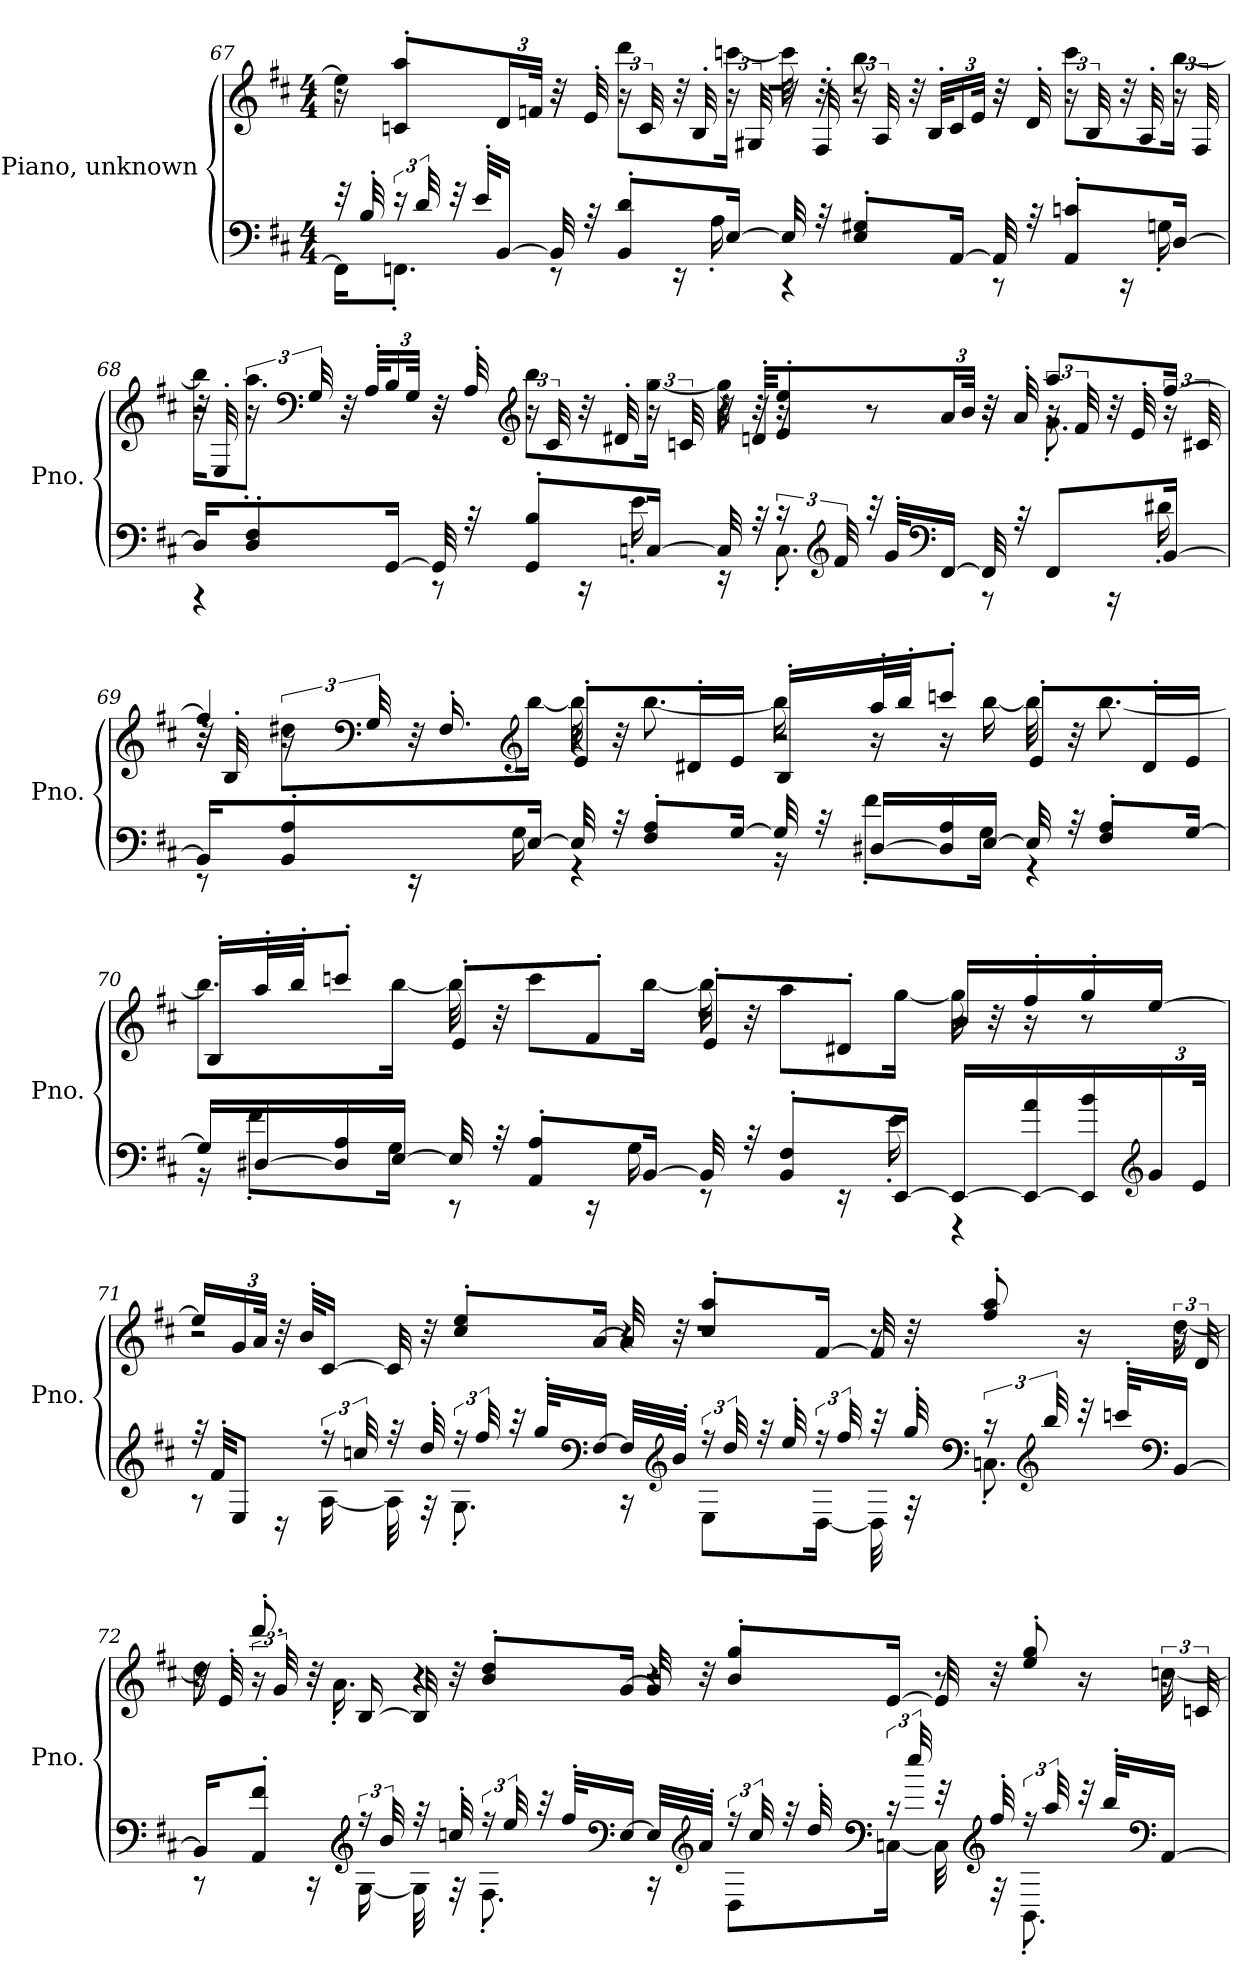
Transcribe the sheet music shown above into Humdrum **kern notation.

**kern	**kern
*part1	*part1
*staff2	*staff1
*I"Piano, unknown	*
*I'Pno.	*
!!LO:LB:g=z
*clefF4	*clefG2
*k[f#c#]	*k[f#c#]
*M4/4	*M4/4
=67	=67
*^	*^
*	*	*	*^
32r	16FF\KL]	1r	4ee\]	16r
32B'/	.	.	.	.
24r	8.FFn'\J	.	.	8cn/' 8aa/'L
48d/	.	.	.	.
32r	.	.	.	.
32e'/KLL	.	.	.	.
*	*	*	*	*Xbrackettup
[16BB/JJ	.	.	.	24d/L
.	.	.	.	48fn/JJk
32BB/]	8r	.	16r	32r
32r	.	.	.	32e'/
*	*	*	*	*brackettup
8BB/' 8d/'L	.	.	8ddd\L	24r
.	.	.	.	48c/
.	16r	.	.	32r
.	.	.	.	32B'/
[16E/Jk	16A'\	.	[16cccn\Jk	24r
.	.	.	.	48G#X/
32E/]	4r	.	32ccc\]	32r
32r	.	.	32r	32F#'/
8E/' 8G#X/'L	.	.	8.bb'\	24r
.	.	.	.	48A/
.	.	.	.	32r
.	.	.	.	32B'/KLL
*	*	*	*	*Xbrackettup
[16AA/Jk	.	.	.	24c/
.	.	.	.	48e/JJk
32AA/]	8r	.	16r	32r
32r	.	.	.	32d'/
*	*	*	*	*brackettup
8AA/' 8cn/'L	.	.	8ccc\L	24r
.	.	.	.	48B/
.	16r	.	.	32r
.	.	.	.	32A'/
[16D/Jk	16Gn'\	.	[16bb\Jk	24r
.	.	.	.	48F#/
!!LO:PB:g=z	!!	!!
=68	=68	=68	=68	=68
16D/KL]	4r	2r	16bb\KL]	32r
.	.	.	.	32E'/
8D/' 8F#/'	.	.	8.aa'\J	24r
*	*	*clefF4	*	*
.	.	.	.	48G/
.	.	.	.	32r
.	.	.	.	32A'/KLL
*	*	*	*	*Xbrackettup
[16GG/Jk	.	.	.	24B/
.	.	.	.	48G/JJk
32GG/]	8r	.	16r	32r
32r	.	.	.	32A'/
*	*	*clefG2	*	*
*	*	*	*	*brackettup
8GG/' 8B/'L	.	.	8bb\L	24r
.	.	.	.	48c#/
.	16r	.	.	32r
.	.	.	.	32d#X'/
[16Cn/Jk	16e'\	.	[16gg\Jk	24r
.	.	.	.	48cn/
32C/]	16r	4r	32gg\]	32r
32r	.	.	32r	32dn'/KKL
24r	8.C'\	.	16r	8e/' 8ee/'
*clefG2	*	*	*	*
48f#/	.	.	.	.
32r	.	.	8r	.
32g'/KLL	.	.	.	.
*clefF4	*	*	*	*
*	*	*	*	*Xbrackettup
[16FF#/JJ	.	.	.	24a/L
.	.	.	.	48b/JJk
32FF#/]	8r	16r	16r	32r
32r	.	.	.	32a'/
*	*	*	*	*brackettup
8FF#/L	.	8aa/L	8.g'\	24r
.	.	.	.	48f#/
.	16r	.	.	32r
.	.	.	.	32e'/
[16BB/Jk	16d#X'\	[16ff#/Jk	.	24r
.	.	.	.	48c#X/
!!LO:LB:g=z	!!	!!
=69	=69	=69	=69	=69
16BB/KL]	8r	4ff#/]	16r	32r
.	.	.	.	32B'/
8BB/' 8A/'	.	.	8dd#X\L	24r
*	*	*clefF4	*	*
.	.	.	.	48G/
.	16r	.	.	32r
.	.	.	.	16.F#'/
*	*	*clefG2	*	*
[16E/Jk	16G\	.	[16bb\Jk	.
32E/]	4r	4r	32bb\]	8e'/L
32r	.	.	32r	.
8F#/' 8A/'L	.	.	[8.bb\	.
.	.	.	.	16d#X'/L
[16G/Jk	.	.	.	16e/JJ
32G/]	16r	2r	16bb\]	16B'/LL
32r	.	.	.	.
[16D#X/LL	8f#'\L	.	16r	32aa'/L
.	.	.	.	32bb'/JJ
16D#/] 16A/	.	.	16r	8cccn'/J
[16E/JJ	16G\Jk	.	[16bb\	.
32E/]	4r	.	32bb\]	8e'/L
32r	.	.	32r	.
8F#/' 8A/'L	.	.	[8.bb\	.
.	.	.	.	16d#'/L
[16G/Jk	.	.	.	16e/JJ
!!LO:LB:g=z	!!	!!
=70	=70	=70	=70	=70
16G/LL]	16r	1r	8.bb\L]	16B'/LL
[16D#X/	8f#'\L	.	.	32aa'/L
.	.	.	.	32bb'/JJ
16D#/] 16A/	.	.	.	8cccn'/J
[16E/JJ	16G\Jk	.	[16bb\Jk	.
32E/]	8r	.	32bb\]	8e'/L
32r	.	.	32r	.
8AA/' 8A/'L	.	.	8ccc\L	.
.	16r	.	.	8f#'/J
[16BB/Jk	16G\	.	[16bb\Jk	.
32BB/]	8r	.	32bb\]	8e'/L
32r	.	.	32r	.
8BB/' 8F#/'L	.	.	8aa\L	.
.	16r	.	.	8d#X'/J
[16EE/Jk	16e'\	.	[16gg\Jk	.
16EE/LL_	4r	.	32gg\]	16b/LL
.	.	.	32r	.
16EE/_ 16a/	.	.	16r	16ff#'/
16EE/] 16b/	.	.	8r	16gg'/
*clefG2	*	*	*	*
*Xbrackettup	*	*	*	*
24g/	.	.	.	[16ee/JJ
48e/JJk	.	.	.	.
!!LO:LB:g=z	!!	!!
=71	=71	=71	=71	=71
32r	8r	1r	2r	16ee/LL]
32f#'/KKL	.	.	.	.
*	*	*	*	*Xbrackettup
8E/J	.	.	.	24g/
.	.	.	.	48a/JJk
.	16r	.	.	32r
.	.	.	.	32b'/KLL
*brackettup	*	*	*	*
24r	[16A\	.	.	[16c#/JJ
48ccn/	.	.	.	.
32r	32A\]	.	.	32c#/]
32dd'/	32r	.	.	32r
24r	8.G'\	.	.	8cc#/' 8ee/'L
48ff#/	.	.	.	.
32r	.	.	.	.
32gg'/KLL	.	.	.	.
*clefF4	*	*	*	*
[16F#/JJ	.	.	.	[16a/Jk
32F#/LLL]	16r	.	4r	32a/]
*clefG2	*	*	*	*
32b'/JJJ	.	.	.	32r
24r	8E\L	.	.	8cc#/' 8aa/'L
48dd/	.	.	.	.
32r	.	.	.	.
32ee'/	.	.	.	.
24r	[16D\Jk	.	.	[16f#/Jk
48ff#/	.	.	.	.
32r	32D\]	.	8r	32f#/]
32gg'/	32r	.	.	32r
*clefF4	*	*	*	*
24r	8.Cn'\	.	.	8ff#/' 8aa/'
*clefG2	*	*	*	*
48bb/	.	.	.	.
32r	.	.	16r	.
32cccn'/KLL	.	.	.	.
*clefF4	*	*	*	*
*	*	*	*	*brackettup
[16BB/JJ	.	.	[16dd\	24r
.	.	.	.	48d/
!!LO:LB:g=z	!!	!!
=72	=72	=72	=72	=72
16BB/KL]	8r	16r	8dd\]	32r
.	.	.	.	32e'/
8AA/' 8f#/'J	.	8.ddd'/	.	24r
.	.	.	.	48g/
.	16r	.	32r	16r
.	.	.	16.a'\	.
*clefG2	*	*	*	*
24r	[16G\	.	.	[16B/
48b/	.	.	.	.
32r	32G\]	4r	4r	32B/]
32ccn'/	32r	.	.	32r
24r	8.F#'\	.	.	8b/' 8dd/'L
48ee/	.	.	.	.
32r	.	.	.	.
32ff#'/KLL	.	.	.	.
*clefF4	*	*	*	*
[16E/JJ	.	.	.	[16g/Jk
32E/LLL]	16r	2r	4r	32g/]
*clefG2	*	*	*	*
32a'/JJJ	.	.	.	32r
24r	8D\L	.	.	8b/' 8gg/'L
48cc/	.	.	.	.
32r	.	.	.	.
32dd'/	.	.	.	.
*clefF4	*	*	*	*
24r	[16Cn\Jk	.	.	[16e/Jk
48ee/	.	.	.	.
32r	32C\]	.	8r	32e/]
*clefG2	*	*	*	*
32ff#'/	32r	.	.	32r
24r	8.BB'\	.	.	8ee/' 8gg/'
48aa/	.	.	.	.
32r	.	.	16r	.
32bb'/KLL	.	.	.	.
*clefF4	*	*	*	*
[16AA/JJ	.	.	[16ccn\	24r
.	.	.	.	48cn/
*v	*v	*	*	*
*	*v	*v	*v
=	=
*-	*-
